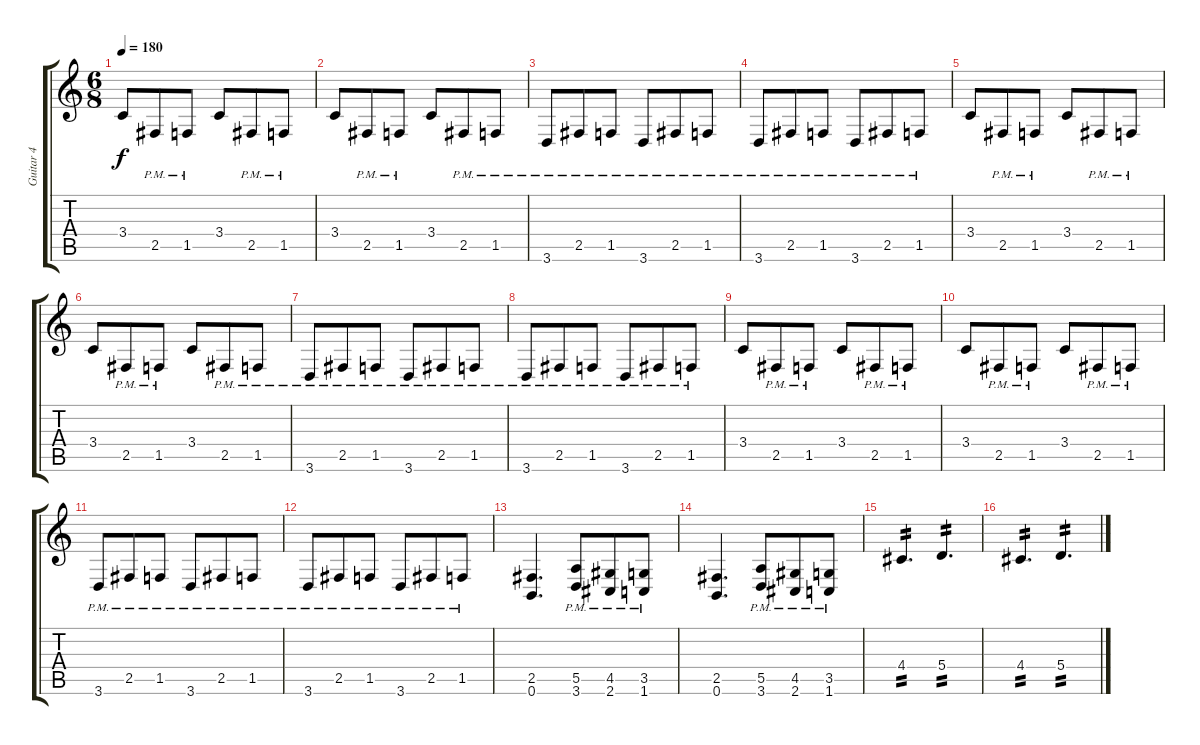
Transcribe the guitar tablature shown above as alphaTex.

\track ("Guitar 4" "Guitar 4") {instrument distortionguitar}
\staff {score tabs}
\tuning (B3 Gb3 D3 A2 E2 B1) {hide}
\ts (6 8)
\tempo 180
\clef g2
\ks c
3.4.8{dy f} 2.5{pm}.8 1.5{pm}.8 3.4.8 2.5{pm}.8 1.5{pm}.8 |
3.4.8 2.5{pm}.8 1.5{pm}.8 3.4.8 2.5{pm}.8 1.5{pm}.8 |
3.6{pm}.8 2.5{pm}.8 1.5{pm}.8 3.6{pm}.8 2.5{pm}.8 1.5{pm}.8 |
3.6{pm}.8 2.5{pm}.8 1.5{pm}.8 3.6{pm}.8 2.5{pm}.8 1.5{pm}.8 |
3.4.8 2.5{pm}.8 1.5{pm}.8 3.4.8 2.5{pm}.8 1.5{pm}.8 |
3.4.8 2.5{pm}.8 1.5{pm}.8 3.4.8 2.5{pm}.8 1.5{pm}.8 |
3.6{pm}.8 2.5{pm}.8 1.5{pm}.8 3.6{pm}.8 2.5{pm}.8 1.5{pm}.8 |
3.6{pm}.8 2.5{pm}.8 1.5{pm}.8 3.6{pm}.8 2.5{pm}.8 1.5{pm}.8 |
3.4.8 2.5{pm}.8 1.5{pm}.8 3.4.8 2.5{pm}.8 1.5{pm}.8 |
3.4.8 2.5{pm}.8 1.5{pm}.8 3.4.8 2.5{pm}.8 1.5{pm}.8 |
3.6{pm}.8 2.5{pm}.8 1.5{pm}.8 3.6{pm}.8 2.5{pm}.8 1.5{pm}.8 |
3.6{pm}.8 2.5{pm}.8 1.5{pm}.8 3.6{pm}.8 2.5{pm}.8 1.5{pm}.8 |
(2.5 0.6).4{d} (5.5{pm} 3.6{pm}).8 (4.5{pm} 2.6{pm}).8 (3.5{pm} 1.6{pm}).8 |
(2.5 0.6).4{d} (5.5{pm} 3.6{pm}).8 (4.5{pm} 2.6{pm}).8 (3.5{pm} 1.6{pm}).8 |
4.4.4{d tp 2} 5.4.4{d tp 2} |
4.4.4{d tp 2} 5.4.4{d tp 2}
